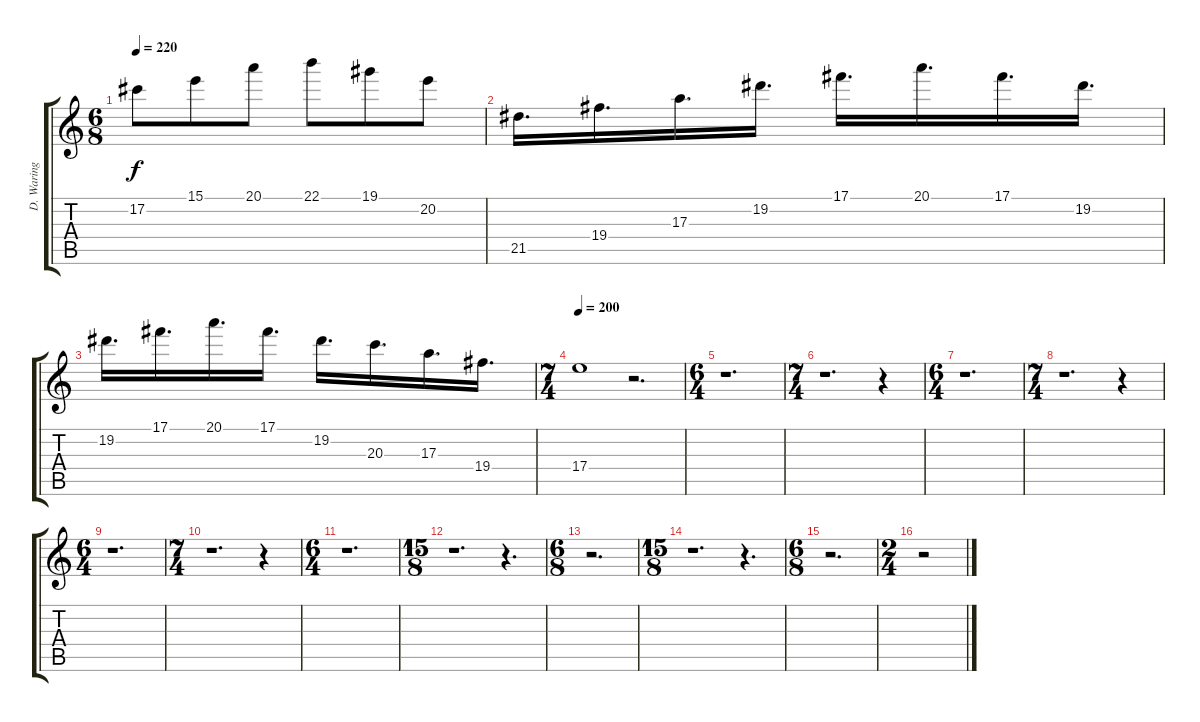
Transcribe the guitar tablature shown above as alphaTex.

\track ("D. Waring Lead Gtr." "D. Waring ") {instrument distortionguitar}
\staff {score tabs}
\tuning (Db4 Ab3 E3 B2 Gb2 Db2) {hide}
\ts (6 8)
\tempo 220
\clef g2
\ks c
17.2.8{dy f} 15.1.8 20.1.8 22.1.8 19.1.8 20.2.8 |
21.5.16{d} 19.4.16{d} 17.3.16{d} 19.2.16{d} 17.1.16{d} 20.1.16{d} 17.1.16{d} 19.2.16{d} |
19.2.16{d} 17.1.16{d} 20.1.16{d} 17.1.16{d} 19.2.16{d} 20.3.16{d} 17.3.16{d} 19.4.16{d} |
\ts (7 4)
\tempo 200
17.4.1{volume 0} r.2{d} |
\ts (6 4)
r.1{d} |
\ts (7 4)
r.1{d} r.4 |
\ts (6 4)
r.1{d} |
\ts (7 4)
r.1{d} r.4 |
\ts (6 4)
r.1{d} |
\ts (7 4)
r.1{d} r.4 |
\ts (6 4)
r.1{d} |
\ts (15 8)
r.1{d} r.4{d} |
\ts (6 8)
r.2{d} |
\ts (15 8)
r.1{d} r.4{d} |
\ts (6 8)
r.2{d} |
\ts (2 4)
r.2
